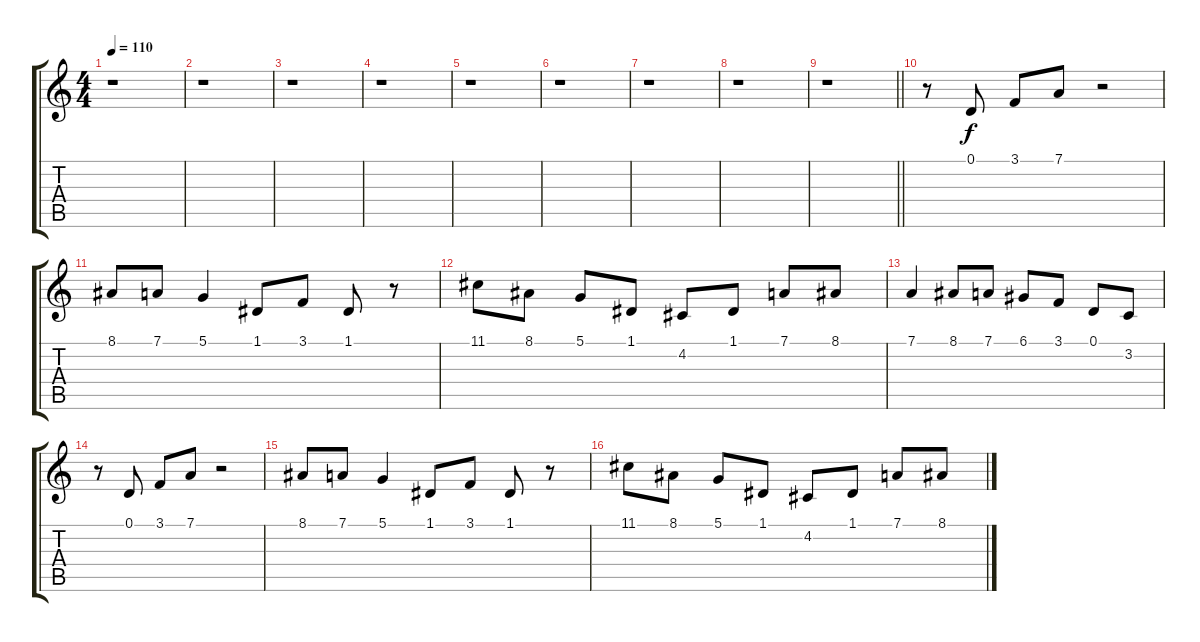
\track "" {instrument acousticgrandpiano}
\staff {score tabs}
\tuning (D4 A3 F3 C3 G2 D2) {hide}
\ts (4 4)
\tempo 110
\clef g2
\ks c
r.1{dy f} |
r.1 |
r.1 |
r.1 |
r.1 |
r.1 |
r.1 |
r.1 |
\barLineRight lightlight
r.1 |
r.8 0.1.8 3.1.8 7.1.8 r.2 |
8.1.8 7.1.8 5.1.4 1.1.8 3.1.8 1.1.8 r.8 |
11.1.8 8.1.8 5.1.8 1.1.8 4.2.8 1.1.8 7.1.8 8.1.8 |
7.1.4 8.1.8 7.1.8 6.1.8 3.1.8 0.1.8 3.2.8 |
r.8 0.1.8 3.1.8 7.1.8 r.2 |
8.1.8 7.1.8 5.1.4 1.1.8 3.1.8 1.1.8 r.8 |
11.1.8 8.1.8 5.1.8 1.1.8 4.2.8 1.1.8 7.1.8 8.1.8
